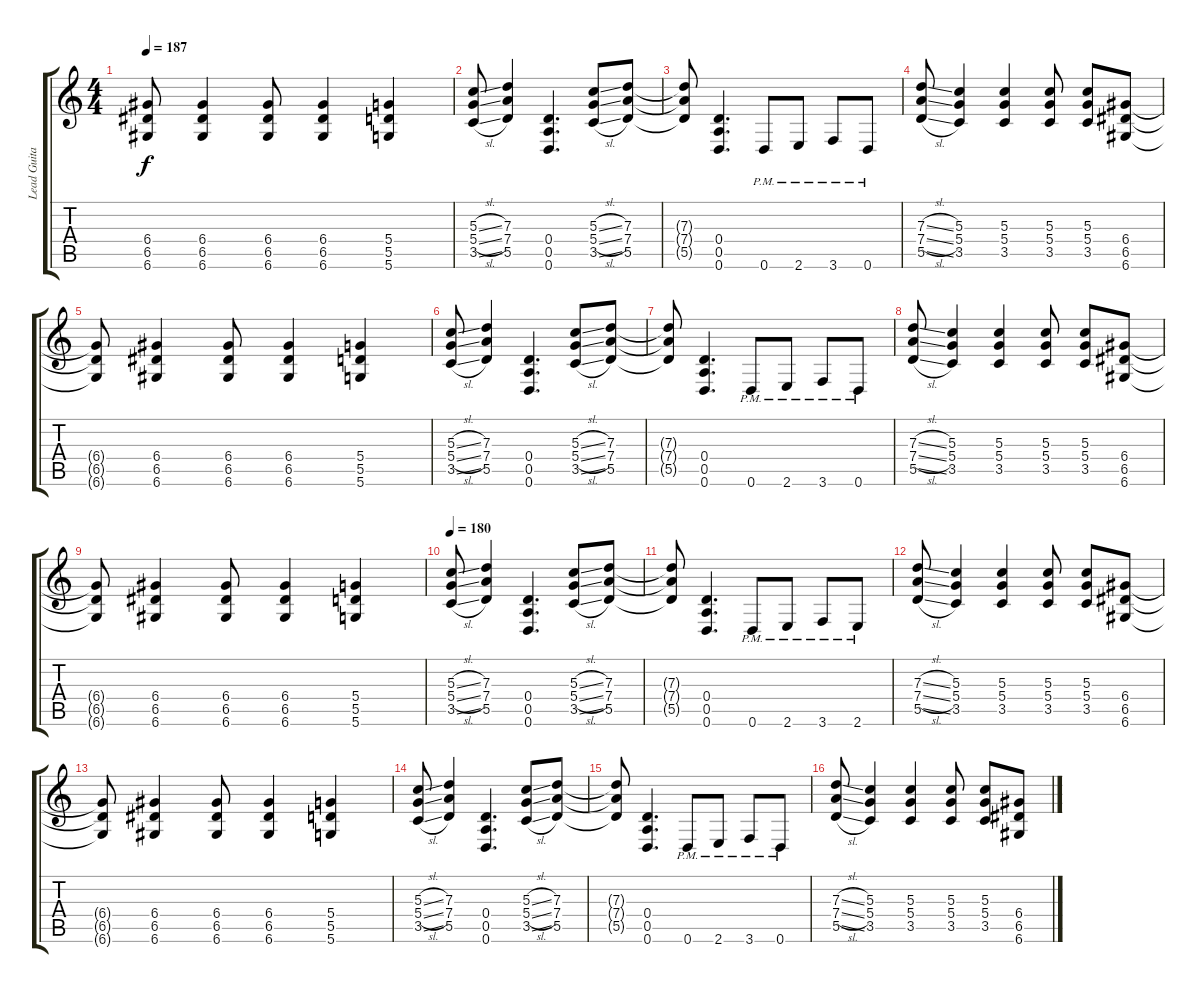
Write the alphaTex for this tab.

\track ("Lead Guitar" "Lead Guita") {instrument acousticguitarsteel}
\staff {score tabs}
\tuning (E4 B3 G3 D3 A2 D2) {hide}
\ts (4 4)
\tempo 187
\clef g2
\ks c
(6.4{t} 6.5{t} 6.6{t}).8{dy f} (6.4 6.5 6.6).4 (6.4 6.5 6.6).8 (6.4 6.5 6.6).4 (5.4 5.5 5.6).4 |
(5.3{sl} 5.4{sl} 3.5{sl}).8 (7.3 7.4 5.5).4 (0.4 0.5 0.6).4{d} (5.3{sl} 5.4{sl} 3.5{sl}).8 (7.3 7.4 5.5).8 |
(7.3{t} 7.4{t} 5.5{t}).8 (0.4 0.5 0.6).4{d} 0.6{pm}.8 2.6{pm}.8 3.6{pm}.8 0.6{pm}.8 |
(7.3{sl} 7.4{sl} 5.5{sl}).8 (5.3 5.4 3.5).4 (5.3 5.4 3.5).4 (5.3 5.4 3.5).8 (5.3 5.4 3.5).8 (6.4 6.5 6.6).8 |
(6.4{t} 6.5{t} 6.6{t}).8 (6.4 6.5 6.6).4 (6.4 6.5 6.6).8 (6.4 6.5 6.6).4 (5.4 5.5 5.6).4 |
(5.3{sl} 5.4{sl} 3.5{sl}).8 (7.3 7.4 5.5).4 (0.4 0.5 0.6).4{d} (5.3{sl} 5.4{sl} 3.5{sl}).8 (7.3 7.4 5.5).8 |
(7.3{t} 7.4{t} 5.5{t}).8 (0.4 0.5 0.6).4{d} 0.6{pm}.8 2.6{pm}.8 3.6{pm}.8 0.6{pm}.8 |
(7.3{sl} 7.4{sl} 5.5{sl}).8 (5.3 5.4 3.5).4 (5.3 5.4 3.5).4 (5.3 5.4 3.5).8 (5.3 5.4 3.5).8 (6.4 6.5 6.6).8 |
(6.4{t} 6.5{t} 6.6{t}).8 (6.4 6.5 6.6).4 (6.4 6.5 6.6).8 (6.4 6.5 6.6).4 (5.4 5.5 5.6).4 |
\tempo 180
(5.3{sl} 5.4{sl} 3.5{sl}).8 (7.3 7.4 5.5).4 (0.4 0.5 0.6).4{d} (5.3{sl} 5.4{sl} 3.5{sl}).8 (7.3 7.4 5.5).8 |
(7.3{t} 7.4{t} 5.5{t}).8 (0.4 0.5 0.6).4{d} 0.6{pm}.8 2.6{pm}.8 3.6{pm}.8 2.6{pm}.8 |
(7.3{sl} 7.4{sl} 5.5{sl}).8 (5.3 5.4 3.5).4 (5.3 5.4 3.5).4 (5.3 5.4 3.5).8 (5.3 5.4 3.5).8 (6.4 6.5 6.6).8 |
(6.4{t} 6.5{t} 6.6{t}).8 (6.4 6.5 6.6).4 (6.4 6.5 6.6).8 (6.4 6.5 6.6).4 (5.4 5.5 5.6).4 |
(5.3{sl} 5.4{sl} 3.5{sl}).8 (7.3 7.4 5.5).4 (0.4 0.5 0.6).4{d} (5.3{sl} 5.4{sl} 3.5{sl}).8 (7.3 7.4 5.5).8 |
(7.3{t} 7.4{t} 5.5{t}).8 (0.4 0.5 0.6).4{d} 0.6{pm}.8 2.6{pm}.8 3.6{pm}.8 0.6{pm}.8 |
(7.3{sl} 7.4{sl} 5.5{sl}).8 (5.3 5.4 3.5).4 (5.3 5.4 3.5).4 (5.3 5.4 3.5).8 (5.3 5.4 3.5).8 (6.4 6.5 6.6).8
